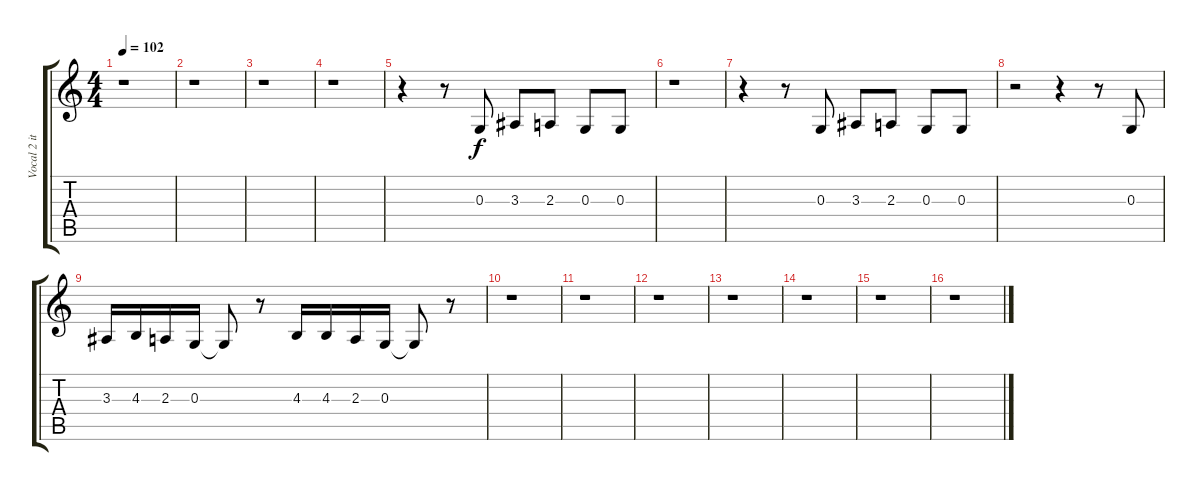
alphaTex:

\track ("Vocal 2 it's never..." "Vocal 2 it") {instrument englishhorn}
\staff {score tabs}
\tuning (E4 B3 G3 D3 A2 E2) {hide}
\ts (4 4)
\tempo 102
\clef g2
\ks c
r.1{dy f} |
r.1 |
r.1 |
r.1 |
r.4 r.8 0.3.8 3.3.8 2.3.8 0.3.8 0.3.8 |
r.1 |
r.4 r.8 0.3.8 3.3.8 2.3.8 0.3.8 0.3.8 |
r.2 r.4 r.8 0.3.8 |
3.3.16 4.3.16 2.3.16 0.3.16 0.3{t}.8 r.8 4.3.16 4.3.16 2.3.16 0.3.16 0.3{t}.8 r.8 |
r.1 |
r.1 |
r.1 |
r.1 |
r.1 |
r.1 |
r.1
